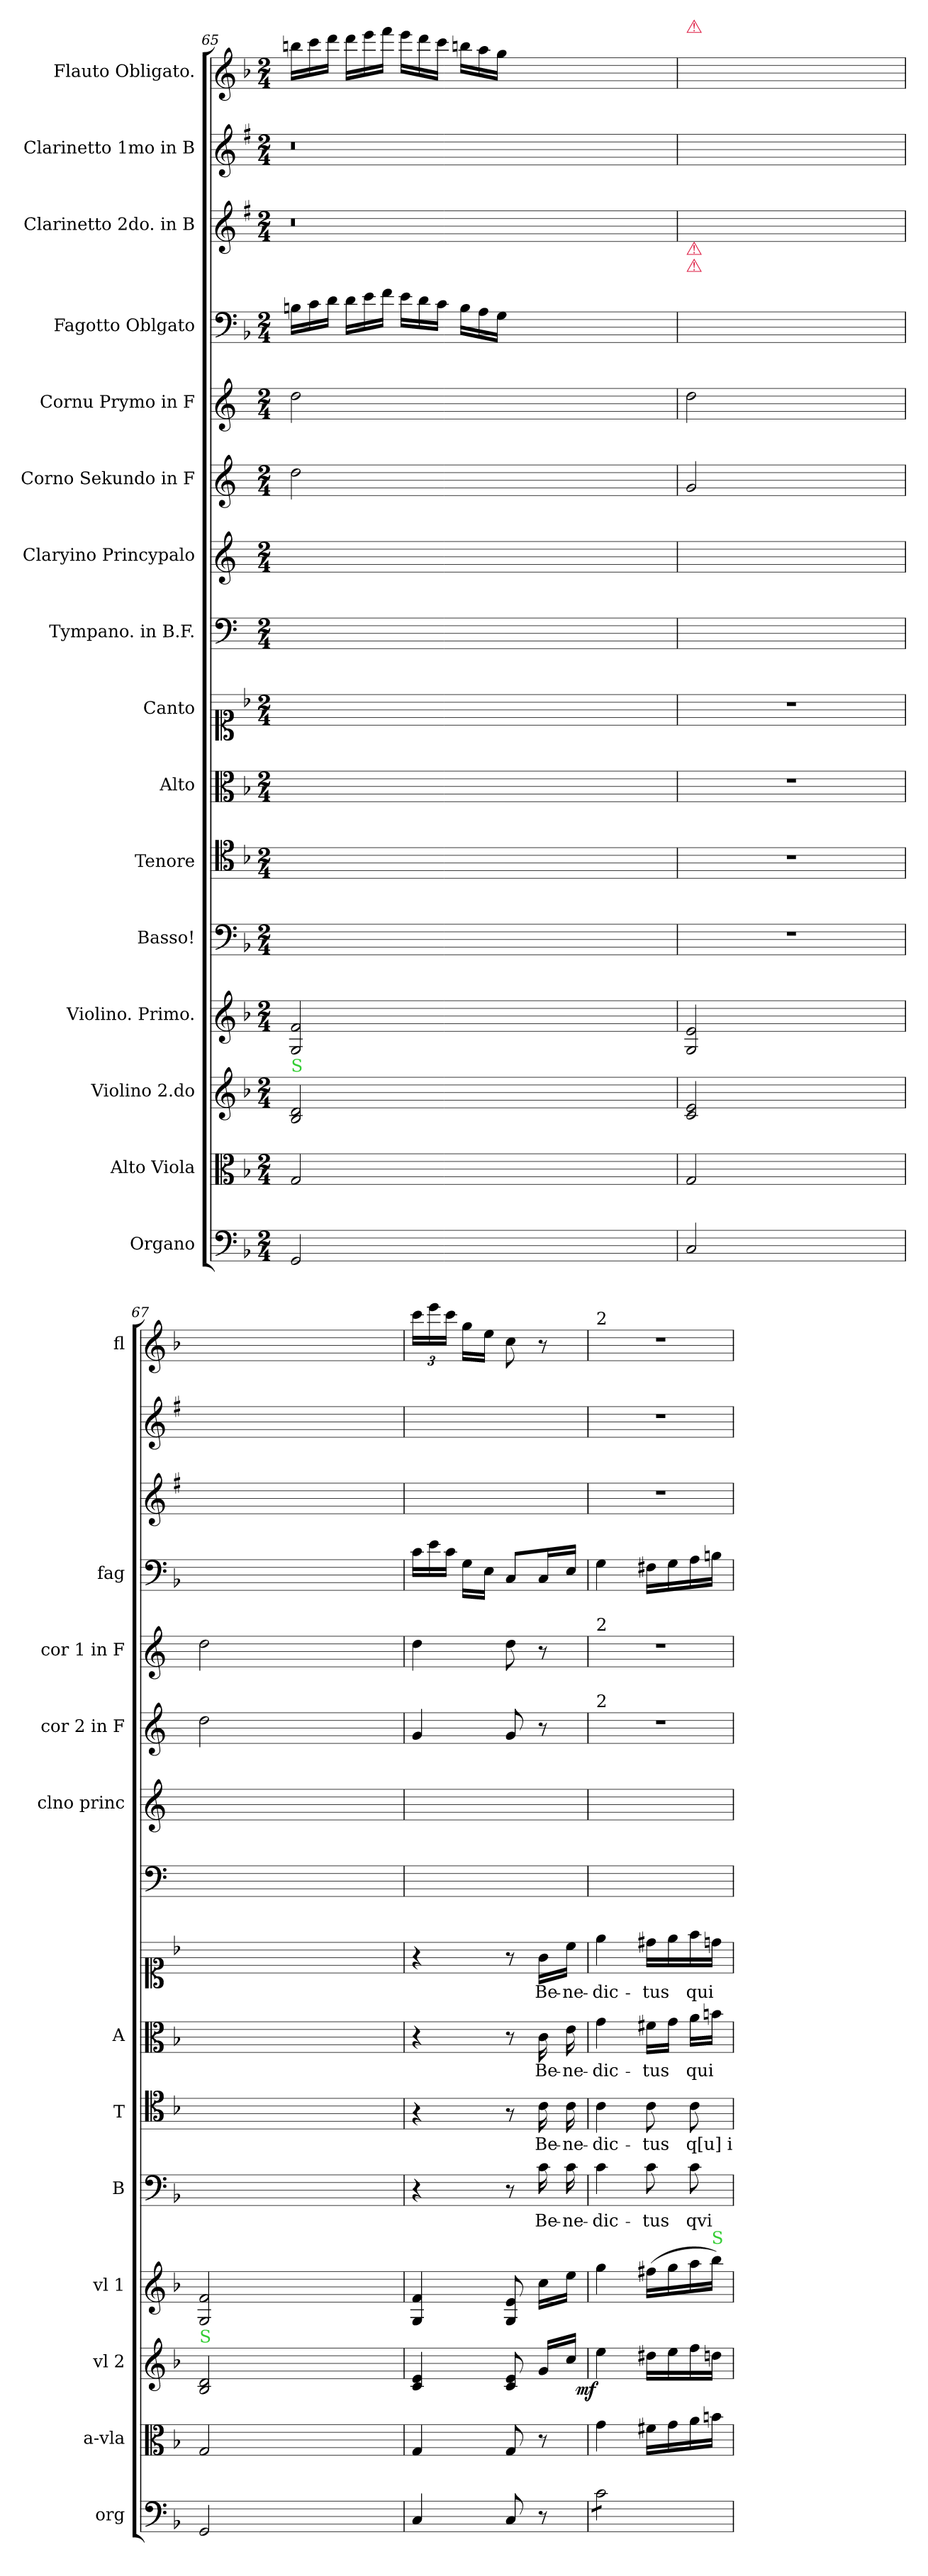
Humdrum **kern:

**kern	**kern	**dynam	**kern	**dynam	**kern	**dynam	**kern	**text	**kern	**text	**kern	**text	**kern	**text	**kern	**kern	**kern	**kern	**kern	**kern	**kern	**kern
*part16	*part15	*part15	*part14	*part14	*part13	*part13	*part12	*part12	*part11	*part11	*part10	*part10	*part9	*part9	*part8	*part7	*part6	*part5	*part4	*part3	*part2	*part1
*staff16	*staff15	*staff15	*staff14	*staff14	*staff13	*staff13	*staff12	*staff12	*staff11	*staff11	*staff10	*staff10	*staff9	*staff9	*staff8	*staff7	*staff6	*staff5	*staff4	*staff3	*staff2	*staff1
*I"Organo	*I"Alto Viola	*	*I"Violino 2.do	*	*I"Violino. Primo.	*	*I"Basso!	*	*I"Tenore	*	*I"Alto	*	*I"Canto	*	*I"Tympano. in B.F.	*I"Claryino Princypalo	*I"Corno Sekundo in F	*I"Cornu Prymo in F	*I"Fagotto Oblgato	*I"Clarinetto 2do. in B	*I"Clarinetto 1mo in B	*I"Flauto Obligato.
*I'org	*I'a-vla	*	*I'vl 2	*	*I'vl 1	*	*I'B	*	*I'T	*	*I'A	*	*	*	*	*I'clno princ	*I'cor 2 in F	*I'cor 1 in F	*I'fag	*	*	*I'fl
*clefF4	*clefC3	*	*clefG2	*	*clefG2	*	*clefF4	*	*clefC4	*	*clefC3	*	*clefC1	*	*clefF4	*clefG2	*clefG2	*clefG2	*clefF4	*clefG2	*clefG2	*clefG2
*	*	*	*	*	*	*	*	*	*	*	*	*	*	*	*	*ITrd1c2	*ITrd4c7	*ITrd4c7	*	*ITrd1c2	*ITrd1c2	*
*k[b-]	*k[b-]	*	*k[b-]	*	*k[b-]	*	*k[b-]	*	*k[b-]	*	*k[b-]	*	*k[b-]	*	*k[]	*k[b-e-]	*k[b-]	*k[b-]	*k[b-]	*k[b-]	*k[b-]	*k[b-]
*F:	*F:	*	*F:	*	*F:	*	*F:	*	*	*	*F:	*	*F:	*	*	*	*	*	*F:	*	*	*F:
*M2/4	*M2/4	*	*M2/4	*	*M2/4	*	*M2/4	*	*M2/4	*	*M2/4	*	*M2/4	*	*M2/4	*M2/4	*M2/4	*M2/4	*M2/4	*M2/4	*M2/4	*M2/4
*	*	*	*	*	*	*	*	*	*	*	*	*	*	*	*	*	*	*	*Xtuplet	*	*	*Xtuplet
=65	=65	=65	=65	=65	=65	=65	=65	=65	=65	=65	=65	=65	=65	=65	=65	=65	=65	=65	=65	=65	=65	=65
!	!	!	!LO:TX:a:color=limegreen:t=S	!	!	!	!	!	!	!	!	!	!	!	!	!	!	!	!	!	!	!
2GG/	2G/	.	2B-/ 2d/	.	2G/ 2f/	.	0ryy	.	0ryy	.	0ryy	.	0ryy	.	2ryy	2ryy	2g\	2g\	24Bn\LL	0r	0r	24bbn\LL
.	.	.	.	.	.	.	.	.	.	.	.	.	.	.	.	.	.	.	24c\	.	.	24ccc\
.	.	.	.	.	.	.	.	.	.	.	.	.	.	.	.	.	.	.	24d\JJ	.	.	24ddd\JJ
.	.	.	.	.	.	.	.	.	.	.	.	.	.	.	.	.	.	.	24d\LL	.	.	24ddd\LL
.	.	.	.	.	.	.	.	.	.	.	.	.	.	.	.	.	.	.	24e\	.	.	24eee\
.	.	.	.	.	.	.	.	.	.	.	.	.	.	.	.	.	.	.	24f\JJ	.	.	24fff\JJ
.	.	.	.	.	.	.	.	.	.	.	.	.	.	.	.	.	.	.	24e\LL	.	.	24eee\LL
.	.	.	.	.	.	.	.	.	.	.	.	.	.	.	.	.	.	.	24d\	.	.	24ddd\
.	.	.	.	.	.	.	.	.	.	.	.	.	.	.	.	.	.	.	24c\JJ	.	.	24ccc\JJ
.	.	.	.	.	.	.	.	.	.	.	.	.	.	.	.	.	.	.	24B\LL	.	.	24bbn\LL
.	.	.	.	.	.	.	.	.	.	.	.	.	.	.	.	.	.	.	24A\	.	.	24aa\
.	.	.	.	.	.	.	.	.	.	.	.	.	.	.	.	.	.	.	24G\JJ	.	.	24gg\JJ
1.ryy	1.ryy	.	1.ryy	.	1.ryy	.	.	.	.	.	.	.	.	.	1.ryy	1.ryy	1.ryy	1.ryy	1.ryy	.	.	1.ryy
=66	=66	=66	=66	=66	=66	=66	=66	=66	=66	=66	=66	=66	=66	=66	=66	=66	=66	=66	=66	=66	=66	=66
!	!	!	!	!	!	!	!	!	!	!	!	!	!	!	!	!	!	!	!	!	!	!LO:TX:a:color=crimson:t=⚠
!	!	!	!	!	!	!	!	!	!	!	!	!	!	!	!	!	!	!	!LO:TX:a:color=crimson:t=⚠	!	!	!
!	!	!	!	!	!	!	!	!	!	!	!	!	!	!	!	!	!	!	!LO:TX:a:color=crimson:t=⚠	!	!	!
!	!	!	!	!	!	!	!LO:N:vis=1	!	!LO:N:vis=1	!	!LO:N:vis=1	!	!LO:N:vis=1	!	!	!	!	!	!	!	!	!
2C/	2G/	.	2c/ 2e/	.	2G/ 2e/	.	2r	.	2r	.	2r	.	2r	.	2ryy	2ryy	2c/	2g\	24c\LLyy	2ryy	2ryy	24ccc\LLyy
.	.	.	.	.	.	.	.	.	.	.	.	.	.	.	.	.	.	.	24C/yy	.	.	24cc\yy
.	.	.	.	.	.	.	.	.	.	.	.	.	.	.	.	.	.	.	24E/JJyy	.	.	24ee\JJyy
.	.	.	.	.	.	.	.	.	.	.	.	.	.	.	.	.	.	.	24G\LLyy	.	.	24gg\LLyy
.	.	.	.	.	.	.	.	.	.	.	.	.	.	.	.	.	.	.	24E\yy	.	.	24ee\yy
.	.	.	.	.	.	.	.	.	.	.	.	.	.	.	.	.	.	.	24G\JJyy	.	.	24gg\JJyy
.	.	.	.	.	.	.	.	.	.	.	.	.	.	.	.	.	.	.	24c\LLyy	.	.	24ccc\LLyy
.	.	.	.	.	.	.	.	.	.	.	.	.	.	.	.	.	.	.	24G\yy	.	.	24gg\yy
.	.	.	.	.	.	.	.	.	.	.	.	.	.	.	.	.	.	.	24c\JJyy	.	.	24ccc\JJyy
.	.	.	.	.	.	.	.	.	.	.	.	.	.	.	.	.	.	.	24e\LLyy	.	.	24eee\LLyy
.	.	.	.	.	.	.	.	.	.	.	.	.	.	.	.	.	.	.	24d\yy	.	.	24ddd\yy
.	.	.	.	.	.	.	.	.	.	.	.	.	.	.	.	.	.	.	24c\JJyy	.	.	24ccc\JJyy
=67	=67	=67	=67	=67	=67	=67	=67	=67	=67	=67	=67	=67	=67	=67	=67	=67	=67	=67	=67	=67	=67	=67
!	!	!	!LO:TX:a:color=limegreen:t=S	!	!	!	!	!	!	!	!	!	!	!	!	!	!	!	!	!	!	!
2GG/	2G/	.	2B-/ 2d/	.	2G/ 2f/	.	2ryy	.	2ryy	.	2ryy	.	2ryy	.	2ryy	2ryy	2g\	2g\	24Bn\LLyy	2ryy	2ryy	24bbn\LLyy
.	.	.	.	.	.	.	.	.	.	.	.	.	.	.	.	.	.	.	24c\yy	.	.	24ccc\yy
.	.	.	.	.	.	.	.	.	.	.	.	.	.	.	.	.	.	.	24d\JJyy	.	.	24ddd\JJyy
.	.	.	.	.	.	.	.	.	.	.	.	.	.	.	.	.	.	.	24d\LLyy	.	.	24ddd\LLyy
.	.	.	.	.	.	.	.	.	.	.	.	.	.	.	.	.	.	.	24e\yy	.	.	24eee\yy
.	.	.	.	.	.	.	.	.	.	.	.	.	.	.	.	.	.	.	24f\JJyy	.	.	24fff\JJyy
.	.	.	.	.	.	.	.	.	.	.	.	.	.	.	.	.	.	.	24e\LLyy	.	.	24eee\LLyy
.	.	.	.	.	.	.	.	.	.	.	.	.	.	.	.	.	.	.	24d\yy	.	.	24ddd\yy
.	.	.	.	.	.	.	.	.	.	.	.	.	.	.	.	.	.	.	24c\JJyy	.	.	24ccc\JJyy
.	.	.	.	.	.	.	.	.	.	.	.	.	.	.	.	.	.	.	24B\LLyy	.	.	24bbn\LLyy
.	.	.	.	.	.	.	.	.	.	.	.	.	.	.	.	.	.	.	24A\yy	.	.	24aa\yy
.	.	.	.	.	.	.	.	.	.	.	.	.	.	.	.	.	.	.	24G\JJyy	.	.	24gg\JJyy
=68	=68	=68	=68	=68	=68	=68	=68	=68	=68	=68	=68	=68	=68	=68	=68	=68	=68	=68	=68	=68	=68	=68
*	*	*	*	*	*	*	*	*	*	*	*	*	*	*	*	*	*	*	*	*	*	*tuplet
4C/	4G/	.	4c/ 4e/	.	4G/ 4f/	.	4r	.	4r	.	4r	.	4r	.	2ryy	2ryy	4c/	4g\	24c\LL	2ryy	2ryy	24ccc\LL
.	.	.	.	.	.	.	.	.	.	.	.	.	.	.	.	.	.	.	24e\	.	.	24eee\
.	.	.	.	.	.	.	.	.	.	.	.	.	.	.	.	.	.	.	24c\JJ	.	.	24ccc\JJ
.	.	.	.	.	.	.	.	.	.	.	.	.	.	.	.	.	.	.	16G\LL	.	.	16gg\LL
.	.	.	.	.	.	.	.	.	.	.	.	.	.	.	.	.	.	.	16E\JJ	.	.	16ee\JJ
8C/	8G/	.	8c/ 8e/	.	8G/ 8e/	.	8r	.	8r	.	8r	.	8r	.	.	.	8c/	8g\	8C/L	.	.	8cc\
!	!	!	!	!	!	!	!	!	!	!	!	!LO:LY:color=grey	!	!	!	!	!	!	!	!	!	!
8r	8r	.	16g/LL	.	16cc\LL	.	16c\	Be-	16c\	Be-	16c\	Be-	16g\LL	Be-	.	.	8r	8r	16C/L	.	.	8r
!	!	!	!	!	!	!	!	!	!	!	!	!LO:LY:color=grey	!	!	!	!	!	!	!	!	!	!
.	.	.	16cc/JJ	.	16ee\JJ	.	16c\	-ne-	16c\	-ne-	16e\	-ne-	16cc\JJ	-ne-	.	.	.	.	16E/JJ	.	.	.
=69	=69	=69	=69	=69	=69	=69	=69	=69	=69	=69	=69	=69	=69	=69	=69	=69	=69	=69	=69	=69	=69	=69
!	!	!	!	!	!	!	!	!	!	!	!	!	!	!	!	!	!	!	!	!	!	!LO:TX:a:t=2
!	!	!	!	!	!	!	!	!	!	!	!	!	!	!	!	!	!	!LO:TX:a:t=2	!	!	!	!
!	!	!	!	!	!	!	!	!	!	!	!	!	!	!	!	!	!LO:TX:a:t=2	!	!	!	!	!
!	!	!	!	!LO:DY:rj	!	!LO:DY:b:rj	!	!	!	!	!	!LO:LY:color=grey	!	!	!	!	!LO:N:vis=1	!LO:N:vis=1	!	!LO:N:vis=1	!LO:N:vis=1	!LO:N:vis=1
*tremolo	*	*	*	*	*	*	*	*	*	*	*	*	*	*	*	*	*	*	*	*	*	*
8c\L	4g\	mf&colon;	4ee\	mf.	4gg\	fr.	4c\	-dic-	4c\	-dic-	4g\	-dic-	4ee\	-dic-	2ryy	2ryy	2r	2r	4G\	2r	2r	2r
8c\	.	.	.	.	.	.	.	.	.	.	.	.	.	.	.	.	.	.	.	.	.	.
!	!	!	!	!	!	!	!	!	!	!	!	!LO:LY:color=grey	!	!	!	!	!	!	!	!	!	!
8c\	16f#X\LL	.	16dd#X\LL	.	(16ff#X\LL	.	8c\	-tus	8c\	-tus	16f#X\LL	-tus	16dd#X\LL	-tus	.	.	.	.	16F#X\LL	.	.	.
.	16g\	.	16ee\	.	16gg\	.	.	.	.	.	16g\JJ	.	16ee\	.	.	.	.	.	16G\	.	.	.
!	!	!	!	!	!	!	!	!	!	!	!	!LO:LY:color=grey	!	!	!	!	!	!	!	!	!	!
8c\J	16a\	.	16ff\	.	16aa\	.	8c\	qvi	8c\	q[u]i	16a\LL	qui	16ff\	qui	.	.	.	.	16A\	.	.	.
*Xtremolo	*	*	*	*	*	*	*	*	*	*	*	*	*	*	*	*	*	*	*	*	*	*
!	!	!	!	!	!LO:TX:a:color=limegreen:t=S	!	!	!	!	!	!	!	!	!	!	!	!	!	!	!	!	!
.	16bn\JJ	.	16ddn\JJ	.	16bb-\JJ)	.	.	.	.	.	16bn\JJ	.	16ddn\JJ	.	.	.	.	.	16Bn\JJ	.	.	.
=	=	=	=	=	=	=	=	=	=	=	=	=	=	=	=	=	=	=	=	=	=	=
*-	*-	*-	*-	*-	*-	*-	*-	*-	*-	*-	*-	*-	*-	*-	*-	*-	*-	*-	*-	*-	*-	*-
